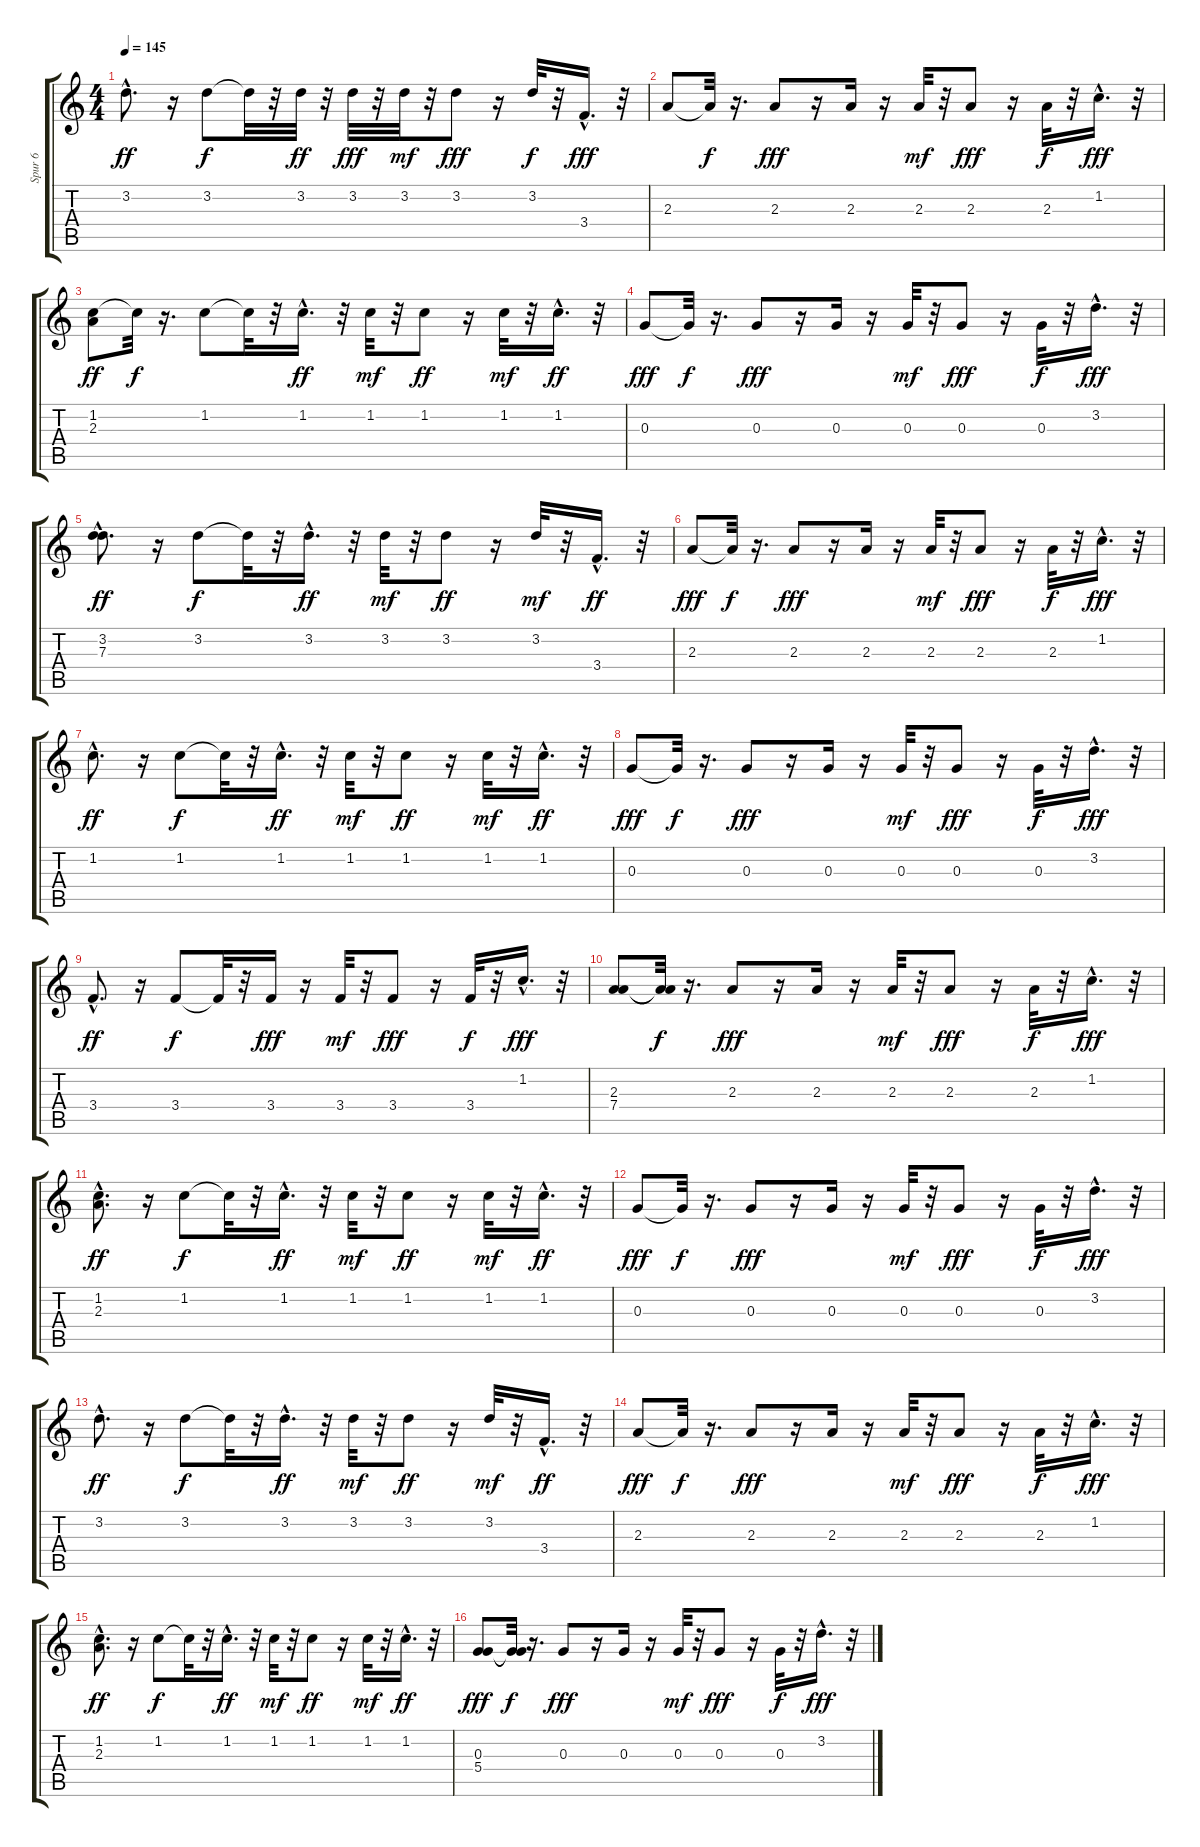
\track ("Spur 6" "Spur 6") {instrument synthbass1}
\staff {score tabs}
\tuning (E4 B3 G3 D3 A2 E2) {hide}
\ts (4 4)
\tempo 145
\clef g2
\ks c
3.2{hac}.8{d dy ff} r.16 3.2.8{dy f} 3.2{t}.32 r.32 3.2.32{dy ff} r.32 3.2.32{dy fff} r.32 3.2.32{dy mf} r.32 3.2.8{dy fff} r.16 3.2.32{dy f} r.32 3.4{hac}.16{d dy fff} r.32 |
2.3.8 2.3{t}.32{dy f} r.16{d} 2.3.8{dy fff} r.16 2.3.16 r.16 2.3.32{dy mf} r.32 2.3.8{dy fff} r.16 2.3.32{dy f} r.32 1.2{hac}.16{d dy fff} r.32 |
(1.2 2.3).8{dy ff} 1.2{t}.32{dy f} r.16{d} 1.2.8 1.2{t}.32 r.32 1.2{hac}.16{d dy ff} r.32 1.2.32{dy mf} r.32 1.2.8{dy ff} r.16 1.2.32{dy mf} r.32 1.2{hac}.16{d dy ff} r.32 |
0.3.8{dy fff} 0.3{t}.32{dy f} r.16{d} 0.3.8{dy fff} r.16 0.3.16 r.16 0.3.32{dy mf} r.32 0.3.8{dy fff} r.16 0.3.32{dy f} r.32 3.2{hac}.16{d dy fff} r.32 |
(3.2{hac} 7.3{hac}).8{d dy ff} r.16 3.2.8{dy f} 3.2{t}.32 r.32 3.2{hac}.16{d dy ff} r.32 3.2.32{dy mf} r.32 3.2.8{dy ff} r.16 3.2.32{dy mf} r.32 3.4{hac}.16{d dy ff} r.32 |
2.3.8{dy fff} 2.3{t}.32{dy f} r.16{d} 2.3.8{dy fff} r.16 2.3.16 r.16 2.3.32{dy mf} r.32 2.3.8{dy fff} r.16 2.3.32{dy f} r.32 1.2{hac}.16{d dy fff} r.32 |
1.2{hac}.8{d dy ff} r.16 1.2.8{dy f} 1.2{t}.32 r.32 1.2{hac}.16{d dy ff} r.32 1.2.32{dy mf} r.32 1.2.8{dy ff} r.16 1.2.32{dy mf} r.32 1.2{hac}.16{d dy ff} r.32 |
0.3.8{dy fff} 0.3{t}.32{dy f} r.16{d} 0.3.8{dy fff} r.16 0.3.16 r.16 0.3.32{dy mf} r.32 0.3.8{dy fff} r.16 0.3.32{dy f} r.32 3.2{hac}.16{d dy fff} r.32 |
3.4{hac}.8{d dy ff} r.16 3.4.8{dy f} 3.4{t}.32 r.32 3.4.16{dy fff} r.16 3.4.32{dy mf} r.32 3.4.8{dy fff} r.16 3.4.32{dy f} r.32 1.2{hac}.16{d dy fff} r.32 |
(2.3 7.4).8 (2.3{t} 7.4{t}).32{dy f} r.16{d} 2.3.8{dy fff} r.16 2.3.16 r.16 2.3.32{dy mf} r.32 2.3.8{dy fff} r.16 2.3.32{dy f} r.32 1.2{hac}.16{d dy fff} r.32 |
(1.2{hac} 2.3).8{d dy ff} r.16 1.2.8{dy f} 1.2{t}.32 r.32 1.2{hac}.16{d dy ff} r.32 1.2.32{dy mf} r.32 1.2.8{dy ff} r.16 1.2.32{dy mf} r.32 1.2{hac}.16{d dy ff} r.32 |
0.3.8{dy fff} 0.3{t}.32{dy f} r.16{d} 0.3.8{dy fff} r.16 0.3.16 r.16 0.3.32{dy mf} r.32 0.3.8{dy fff} r.16 0.3.32{dy f} r.32 3.2{hac}.16{d dy fff} r.32 |
3.2{hac}.8{d dy ff} r.16 3.2.8{dy f} 3.2{t}.32 r.32 3.2{hac}.16{d dy ff} r.32 3.2.32{dy mf} r.32 3.2.8{dy ff} r.16 3.2.32{dy mf} r.32 3.4{hac}.16{d dy ff} r.32 |
2.3.8{dy fff} 2.3{t}.32{dy f} r.16{d} 2.3.8{dy fff} r.16 2.3.16 r.16 2.3.32{dy mf} r.32 2.3.8{dy fff} r.16 2.3.32{dy f} r.32 1.2{hac}.16{d dy fff} r.32 |
(1.2{hac} 2.3).8{d dy ff} r.16 1.2.8{dy f} 1.2{t}.32 r.32 1.2{hac}.16{d dy ff} r.32 1.2.32{dy mf} r.32 1.2.8{dy ff} r.16 1.2.32{dy mf} r.32 1.2{hac}.16{d dy ff} r.32 |
(0.3 5.4).8{dy fff} (0.3{t} 5.4{t}).32{dy f} r.16{d} 0.3.8{dy fff} r.16 0.3.16 r.16 0.3.32{dy mf} r.32 0.3.8{dy fff} r.16 0.3.32{dy f} r.32 3.2{hac}.16{d dy fff} r.32
